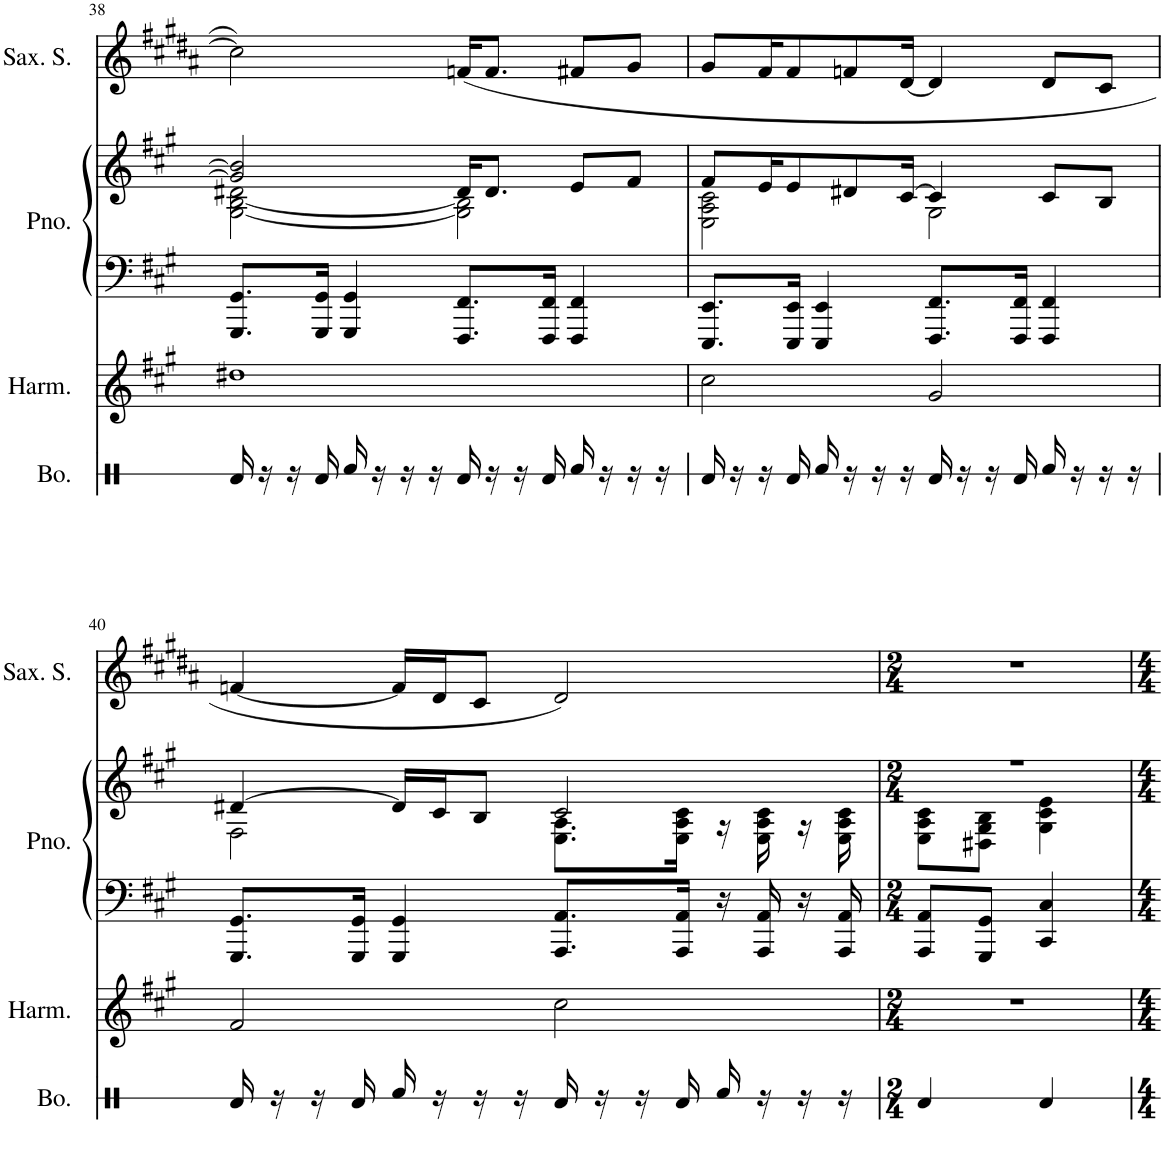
**kern	**kern	**kern	**kern	**kern
*part4	*part3	*part2	*part2	*part1
*staff5	*staff4	*staff3	*staff2	*staff1
*I"Bongos	*I"Harmonica	*I"Piano	*	*I"Saxophone Soprano
*I'Bo.	*I'Harm.	*I'Pno.	*	*I'Sax. S.
!!LO:PB:g=z
*clefX	*clefG2	*clefF4	*clefG2	*clefG2
*	*	*	*	*Trd1c2
*k[]	*k[f#c#g#]	*k[f#c#g#]	*k[f#c#g#]	*k[f#c#g#d#a#]
*M4/4	*M4/4	*M4/4	*M4/4	*M4/4
=38	=38	=38	=38	=38
*	*	*	*^	*
16Rd/	1dd#X	8.GGG#/ 8.GG#/L	2g#/] 2b/]	[2G#\ [2B\ 2d#X\	2cc#\]
16r	.	.	.	.	.
16r	.	.	.	.	.
16Rd/	.	16GGG#/ 16GG#/Jk	.	.	.
16Rf/	.	4GGG#/ 4GG#/	.	.	.
16r	.	.	.	.	.
16r	.	.	.	.	.
16r	.	.	.	.	.
16Rd/	.	8.FFF#/ 8.FF#/L	16d#/KL	2G#\] 2B\]	(16fn/KL
16r	.	.	8.d#/J	.	8.f/J
16r	.	.	.	.	.
16Rd/	.	16FFF#/ 16FF#/Jk	.	.	.
16Rf/	.	4FFF#/ 4FF#/	8e/L	.	8f#X/L
16r	.	.	.	.	.
16r	.	.	8f#/J	.	8g#/J
16r	.	.	.	.	.
=39	=39	=39	=39	=39	=39
16Rd/	2cc#\	8.EEE/ 8.EE/L	8f#/L	2E\ 2A\ 2c#\	8g#/L
16r	.	.	.	.	.
16r	.	.	16e/K	.	16f#/K
16Rd/	.	16EEE/ 16EE/Jk	8e/	.	8f#/
16Rf/	.	4EEE/ 4EE/	.	.	.
16r	.	.	8d#X/	.	8fn/
16r	.	.	.	.	.
16r	.	.	[16c#/Jk	.	[16d#/Jk
16Rd/	2g#/	8.FFF#/ 8.FF#/L	4c#/]	2G#\	4d#/]
16r	.	.	.	.	.
16r	.	.	.	.	.
16Rd/	.	16FFF#/ 16FF#/Jk	.	.	.
16Rf/	.	4FFF#/ 4FF#/	8c#/L	.	8d#/L
16r	.	.	.	.	.
16r	.	.	8B/J	.	8c#/J
16r	.	.	.	.	.
!!LO:LB:g=z
=40	=40	=40	=40	=40	=40
16Rd/	2f#/	8.GGG#/ 8.GG#/L	[4d#X/	2F#\	[4fn/
16r	.	.	.	.	.
16r	.	.	.	.	.
16Rd/	.	16GGG#/ 16GG#/Jk	.	.	.
16Rf/	.	4GGG#/ 4GG#/	16d#/LL]	.	16f/LL]
16r	.	.	16c#/J	.	16d#/J
16r	.	.	8B/J	.	8c#/J
16r	.	.	.	.	.
16Rd/	2cc#\	8.AAA/ 8.AA/L	2c#/	8.E\ 8.A\L	2d#/)
16r	.	.	.	.	.
16r	.	.	.	.	.
16Rd/	.	16AAA/ 16AA/Jk	.	16E\ 16A\ 16c#\Jk	.
16Rf/	.	16r	.	16r	.
16r	.	16AAA/ 16AA/	.	16E\ 16A\ 16c#\	.
16r	.	16r	.	16r	.
16r	.	16AAA/ 16AA/	.	16E\ 16A\ 16c#\	.
=41	=41	=41	=41	=41	=41
*M2/4	*M2/4	*M2/4	*M2/4	*	*M2/4
4Rd/	2r	8AAA/ 8AA/L	2r	8E\ 8A\ 8c#\L	2r
.	.	8GGG#/ 8GG#/J	.	8D#X\ 8G#\ 8B\J	.
4Rd/	.	4CC#/ 4C#/	.	4G#\ 4c#\ 4e\	.
*	*	*	*v	*v	*
=	=	=	=	=
*-	*-	*-	*-	*-
